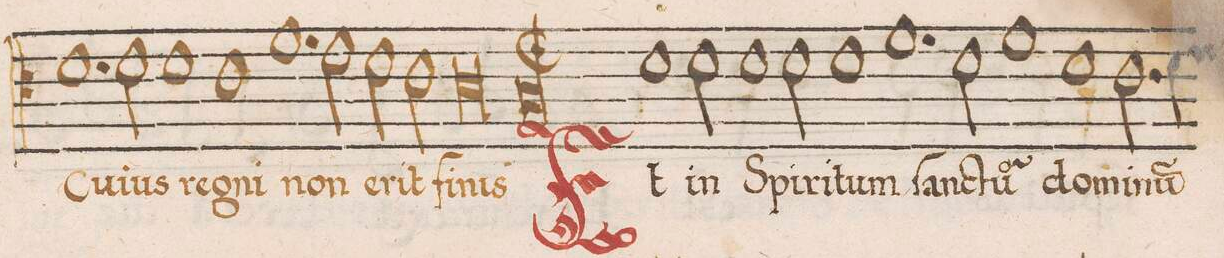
**kern	**text
*I"CANTVS	*
*clefC4	*
*k[]	*
*met(C|)	*
*M2/1	*
1.d	cu-
=120-	=120-
2d\	-ius
1d	re-
=121-	=121-
1c	-gni
1.f	non
=122-	=122-
2e\	.
2d\	e-
2c\	-rit
=123-	=123-
0B	fi-
=124-	=124-
0A;>	-nis
=125-	=125-
1d	Et
2d\	in
1d\	Spi-
=126-	=126-
2d\	-ri-
1d	-tum
=127-	=127-
1.f	ſanc-
2d\	-tu(m)
=128-	=128-
1f	do-
1d	-mi-
=129-	=129-
2.c\	-nu(m)
*custos:e	*
4d\	.
*-	*-
